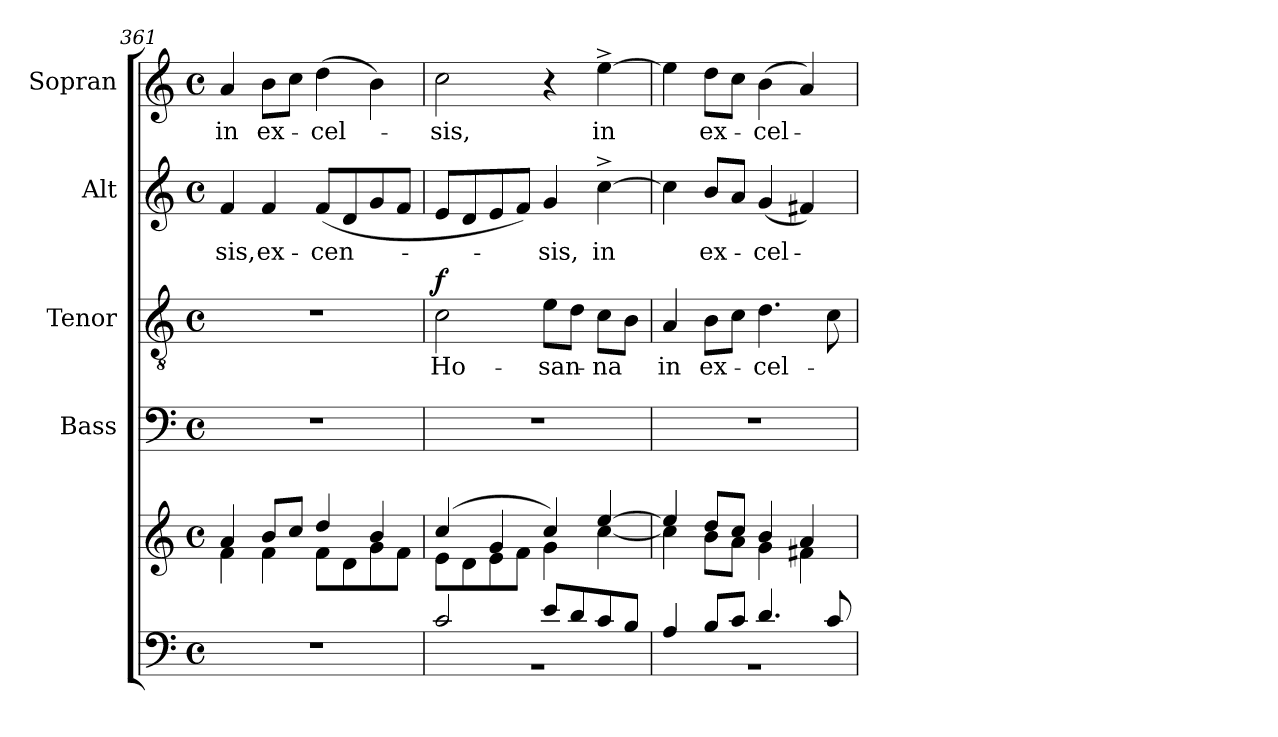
**kern	**kern	**kern	**kern	**text	**dynam	**kern	**text	**kern	**text
*part5	*part5	*part4	*part3	*part3	*part3	*part2	*part2	*part1	*part1
*staff6	*staff5	*staff4	*staff3	*staff3	*staff3	*staff2	*staff2	*staff1	*staff1
*	*	*I"Bass	*I"Tenor	*	*	*I"Alt	*	*I"Sopran	*
*	*	*I'B.	*I'T.	*	*	*I'A.	*	*I'S.	*
*clefF4	*clefG2	*clefF4	*clefGv2	*	*	*clefG2	*	*clefG2	*
*k[]	*k[]	*k[]	*k[]	*	*	*k[]	*	*k[]	*
*C:	*C:	*C:	*C:	*	*	*C:	*	*C:	*
*M4/4	*M4/4	*M4/4	*M4/4	*	*	*M4/4	*	*M4/4	*
*met(c)	*met(c)	*met(c)	*met(c)	*	*	*met(c)	*	*met(c)	*
=361	=361	=361	=361	=361	=361	=361	=361	=361	=361
*	*^	*	*	*	*	*	*	*	*
!	!	!	!	!	!	!	!	!LO:LY:b	!	!LO:LY:b
1r	4a/	4f\	1r	1r	.	.	4f/	-sis,	4a/	in
!	!	!	!	!	!	!	!	!LO:LY:b	!	!LO:LY:b
.	8b/L	4f\	.	.	.	.	4f/	ex-	8b\L	ex-
.	8cc/J	.	.	.	.	.	.	.	8cc\J	.
!	!	!	!	!	!	!	!	!LO:LY:b	!	!LO:LY:b
.	4dd/	8f\L	.	.	.	.	(<8f/L	-cen-	(>4dd\	-cel-
.	.	8d\	.	.	.	.	8d/	.	.	.
.	4b/	8g\	.	.	.	.	8g/	.	4b\)	.
.	.	8f\J	.	.	.	.	8f/J	.	.	.
=362	=362	=362	=362	=362	=362	=362	=362	=362	=362	=362
*^	*	*	*	*	*	*	*	*	*	*
!	!	!	!	!	!	!LO:LY:b	!LO:DY:a	!	!	!	!LO:LY:b
2c/	1rBB	(4cc/	8e\L	1r	2c\	Ho-	f	8e/L	.	2cc\	-sis,
.	.	.	8d\	.	.	.	.	8d/	.	.	.
.	.	4g/	8e\	.	.	.	.	8e/	.	.	.
.	.	.	8f\J	.	.	.	.	8f/J)	.	.	.
!	!	!	!	!	!	!LO:LY:b	!	!	!LO:LY:b	!	!
8e/L	.	4cc/)	4g\	.	8e\L	-san-	.	4g/	-sis,	4r	.
8d/	.	.	.	.	8d\J	.	.	.	.	.	.
!	!	!	!	!	!	!LO:LY:b	!	!	!LO:LY:b	!	!LO:LY:b
8c/	.	[>4ee/	[<4cc\	.	8c\L	-na	.	[4cc^>\	in	[4ee^>\	in
8B/J	.	.	.	.	8B\J	.	.	.	.	.	.
!!LO:LB:g=z
=363	=363	=363	=363	=363	=363	=363	=363	=363	=363	=363	=363
!	!	!	!	!	!	!LO:LY:b	!	!	!	!	!
4A/	1rBB	4ee/]	4cc\]	1r	4A/	in	.	4cc\]	.	4ee\]	.
!	!	!	!	!	!	!LO:LY:b	!	!	!LO:LY:b	!	!LO:LY:b
8B/L	.	8dd/L	8b\L	.	8B\L	ex-	.	8b/L	ex-	8dd\L	ex-
8c/J	.	8cc/J	8a\J	.	8c\J	.	.	8a/J	.	8cc\J	.
!	!	!	!	!	!	!LO:LY:b	!	!	!LO:LY:b	!	!LO:LY:b
4.d/	.	4b/	4g\	.	4.d\	-cel-	.	(<4g/	-cel-	(>4b\	-cel-
.	.	4a/	4f#X\	.	.	.	.	4f#X/)	.	4a/)	.
8c/	.	.	.	.	8c\	.	.	.	.	.	.
*v	*v	*	*	*	*	*	*	*	*	*	*
*	*v	*v	*	*	*	*	*	*	*	*
=	=	=	=	=	=	=	=	=	=
*-	*-	*-	*-	*-	*-	*-	*-	*-	*-
